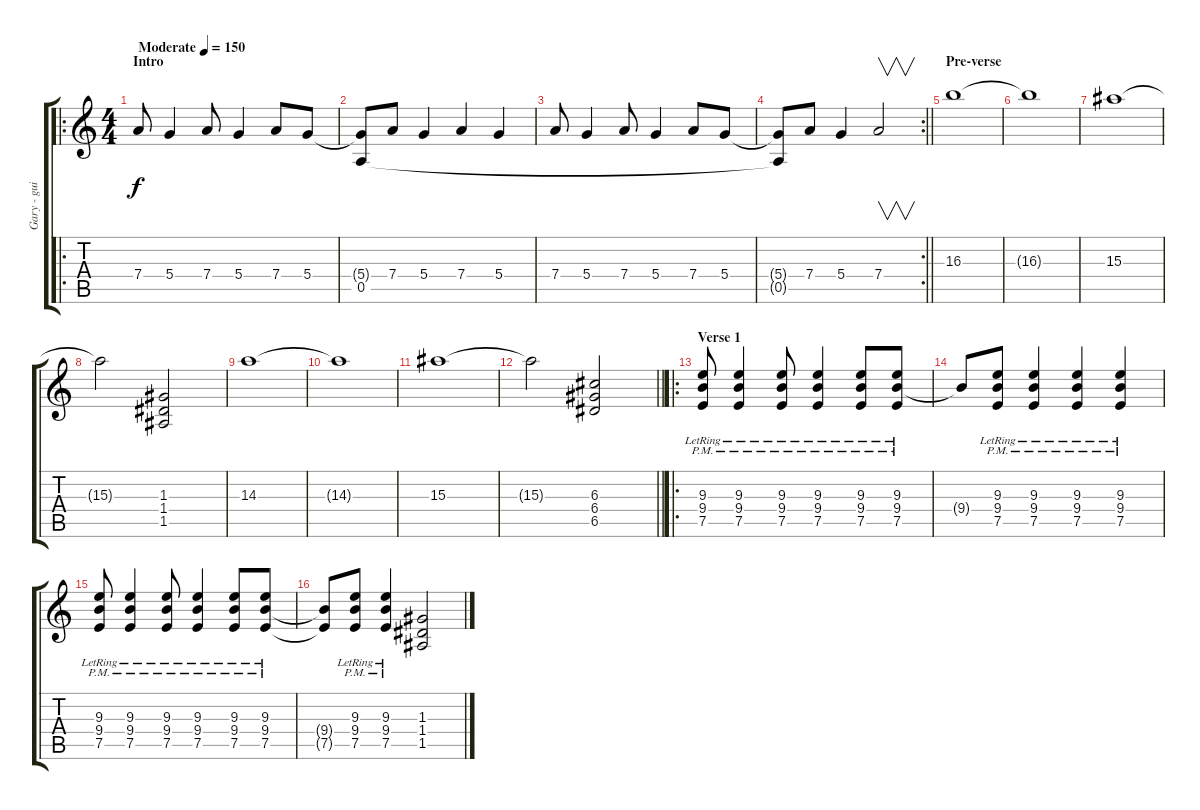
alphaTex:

\track ("Gary - guitar" "Gary - gui") {instrument distortionguitar}
\staff {score tabs}
\tuning (E4 B3 G3 D3 A2 E2) {hide}
\ro
\ts (4 4)
\section ("" "Intro")
\tempo (150 "Moderate")
\clef g2
\ks c
7.4.8{dy f instrument distortionguitar} 5.4.4 7.4.8 5.4.4 7.4.8 5.4.8 |
(5.4{t} 0.5).8 7.4.8 5.4.4 7.4.4 5.4.4 |
7.4.8 5.4.4 7.4.8 5.4.4 7.4.8 5.4.8 |
\rc 2
\barLineRight lightlight
(5.4{t} 0.5{t}).8 7.4.8 5.4.4 7.4.2{v} |
\section ("" "Pre-verse")
16.3.1 |
16.3{t}.1 |
15.3.1 |
15.3{t}.2 (1.3 1.4 1.5).2 |
14.3.1 |
14.3{t}.1 |
15.3.1 |
\barLineRight lightlight
15.3{t}.2 (6.3 6.4 6.5).2 |
\ro
\section ("" "Verse 1")
(9.3{pm} 9.4{pm lr} 7.5{pm lr}).8 (9.3{pm} 9.4{pm lr} 7.5{pm lr}).4 (9.3{pm} 9.4{pm lr} 7.5{pm lr}).8 (9.3{pm} 9.4{pm lr} 7.5{pm lr}).4 (9.3{pm} 9.4{pm lr} 7.5{pm lr}).8 (9.3{pm} 9.4{pm lr} 7.5{pm lr}).8 |
9.4{t}.8 (9.3{pm} 9.4{pm lr} 7.5{pm lr}).8 (9.3{pm} 9.4{pm lr} 7.5{pm lr}).4 (9.3{pm} 9.4{pm lr} 7.5{pm lr}).4 (9.3{pm} 9.4{pm lr} 7.5{pm lr}).4 |
(9.3{pm} 9.4{pm lr} 7.5{pm lr}).8 (9.3{pm} 9.4{pm lr} 7.5{pm lr}).4 (9.3{pm} 9.4{pm lr} 7.5{pm lr}).8 (9.3{pm} 9.4{pm lr} 7.5{pm lr}).4 (9.3{pm} 9.4{pm lr} 7.5{pm lr}).8 (9.3{pm} 9.4{pm lr} 7.5{pm lr}).8 |
(9.4{t} 7.5{t}).8 (9.3{pm} 9.4{pm lr} 7.5{pm lr}).8 (9.3{pm} 9.4{pm lr} 7.5{pm lr}).4 (1.3 1.4 1.5).2
